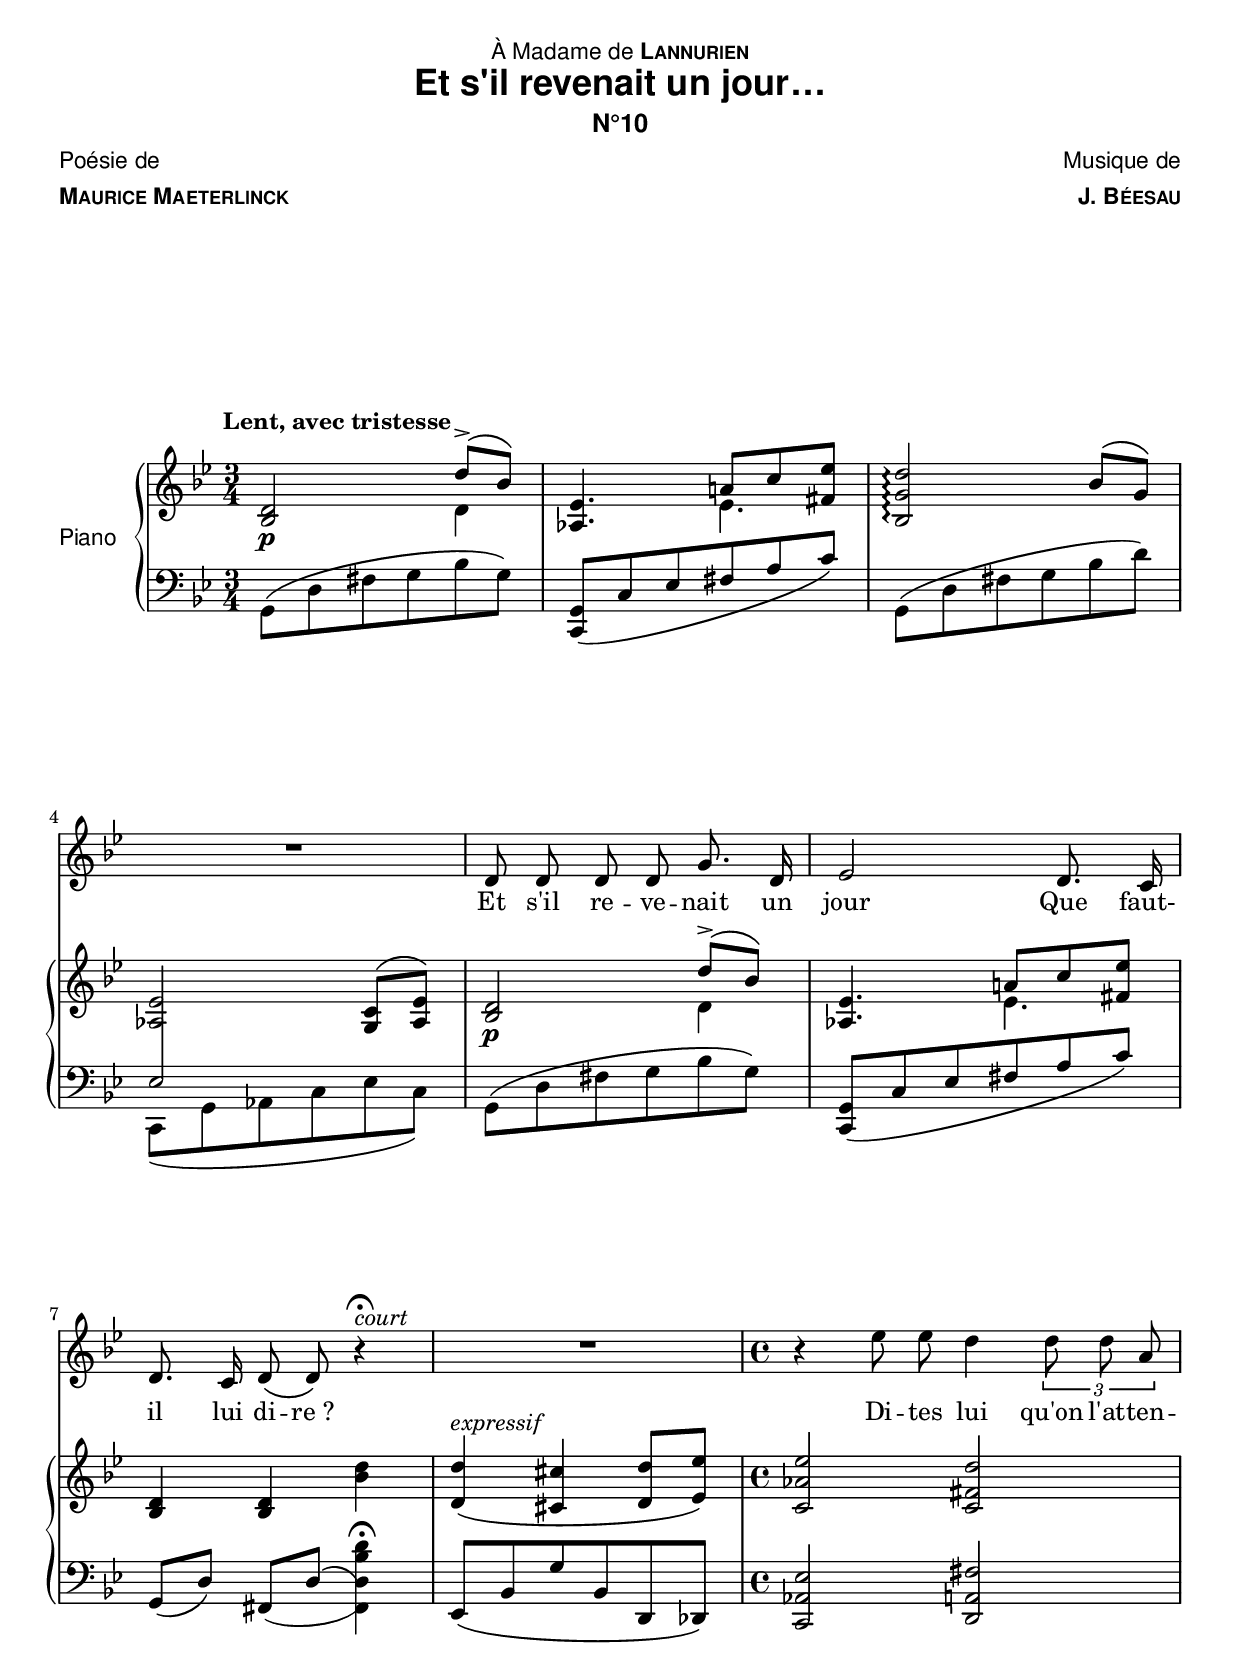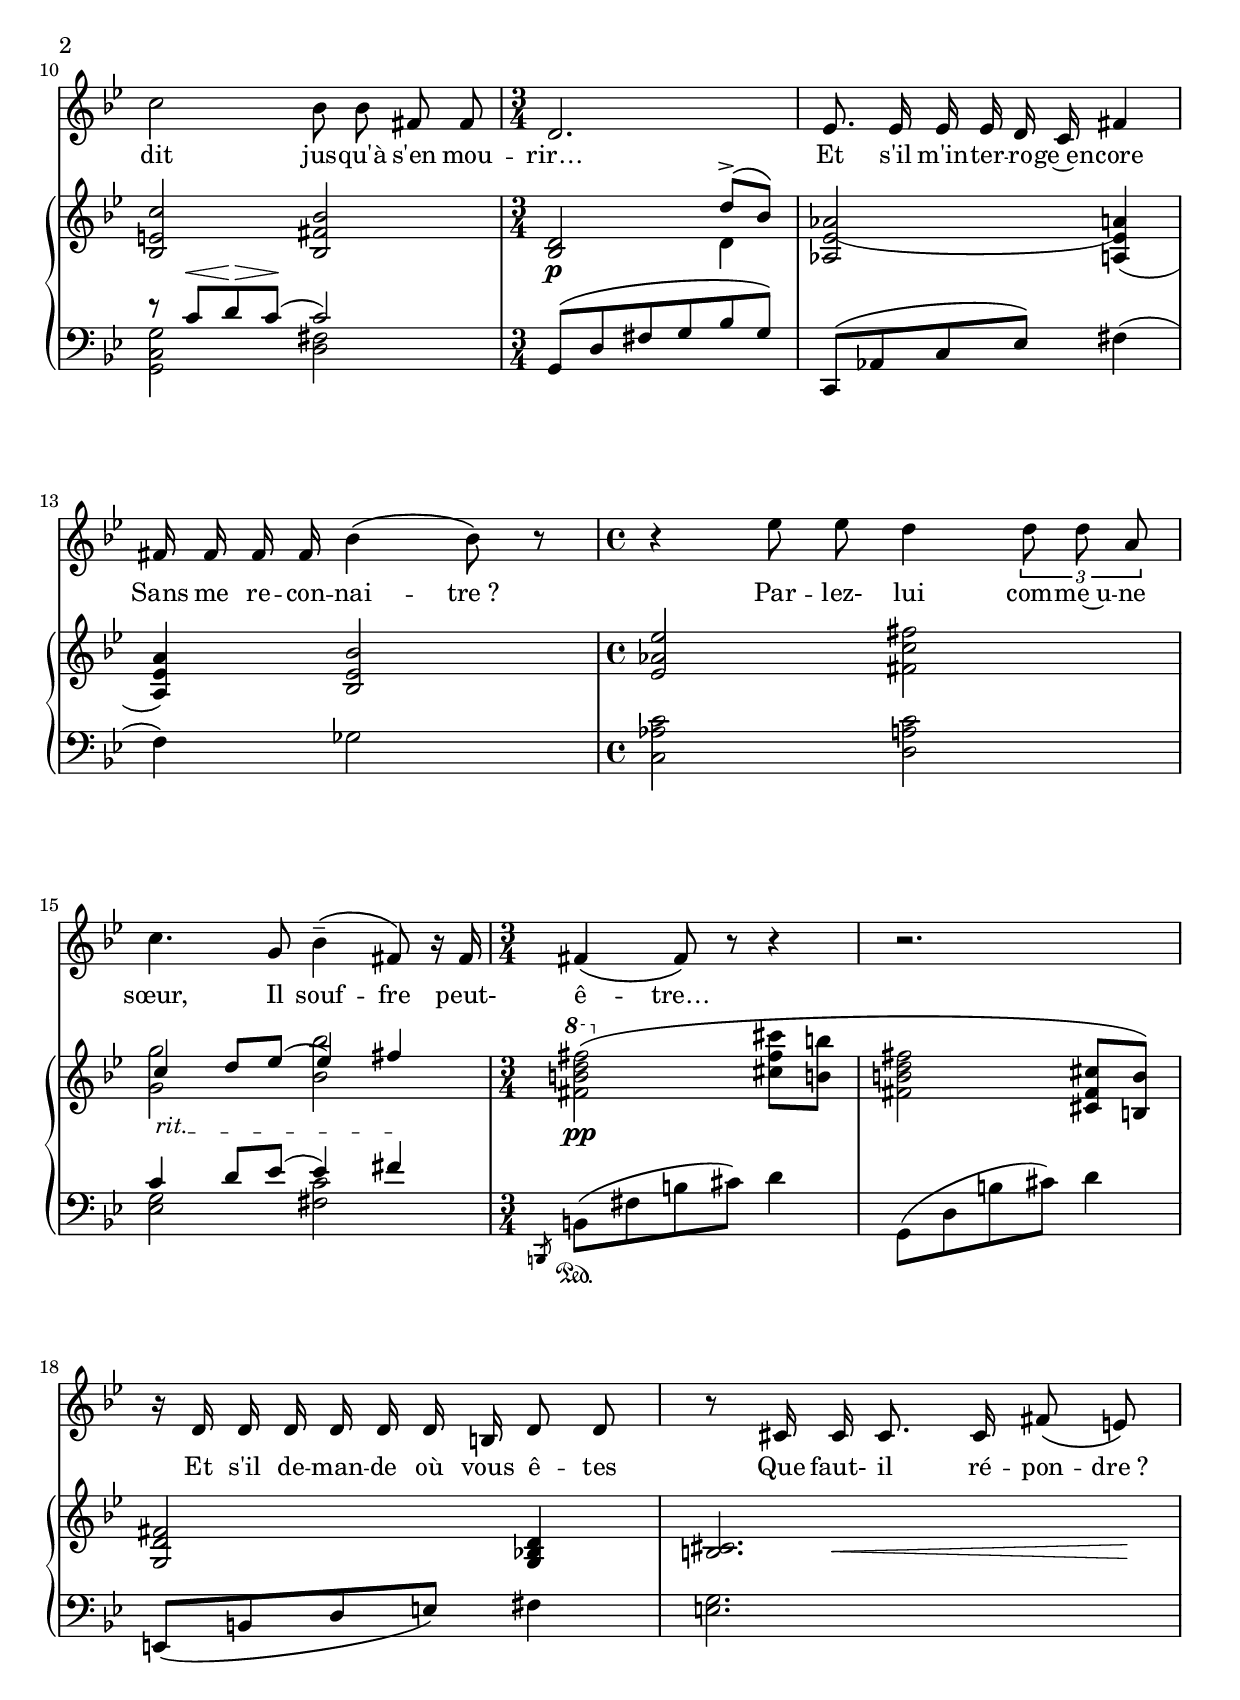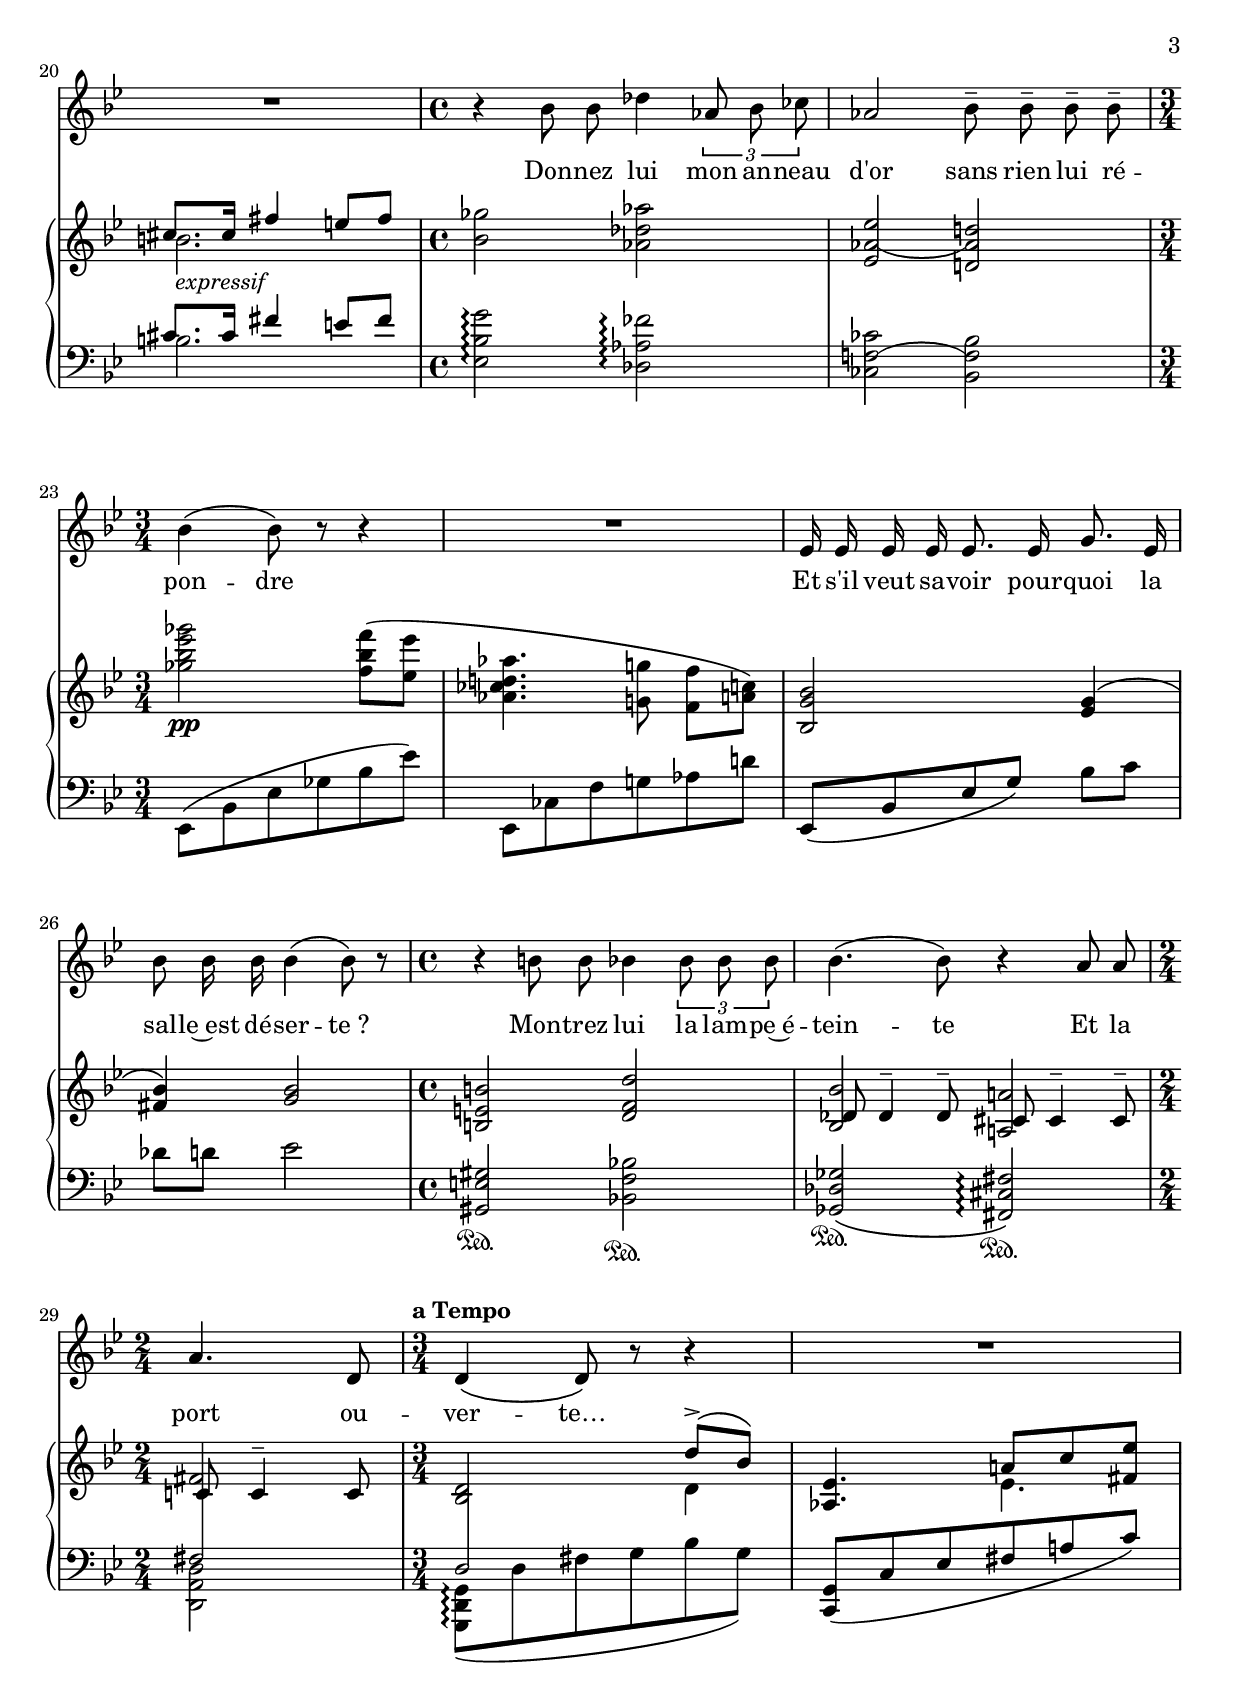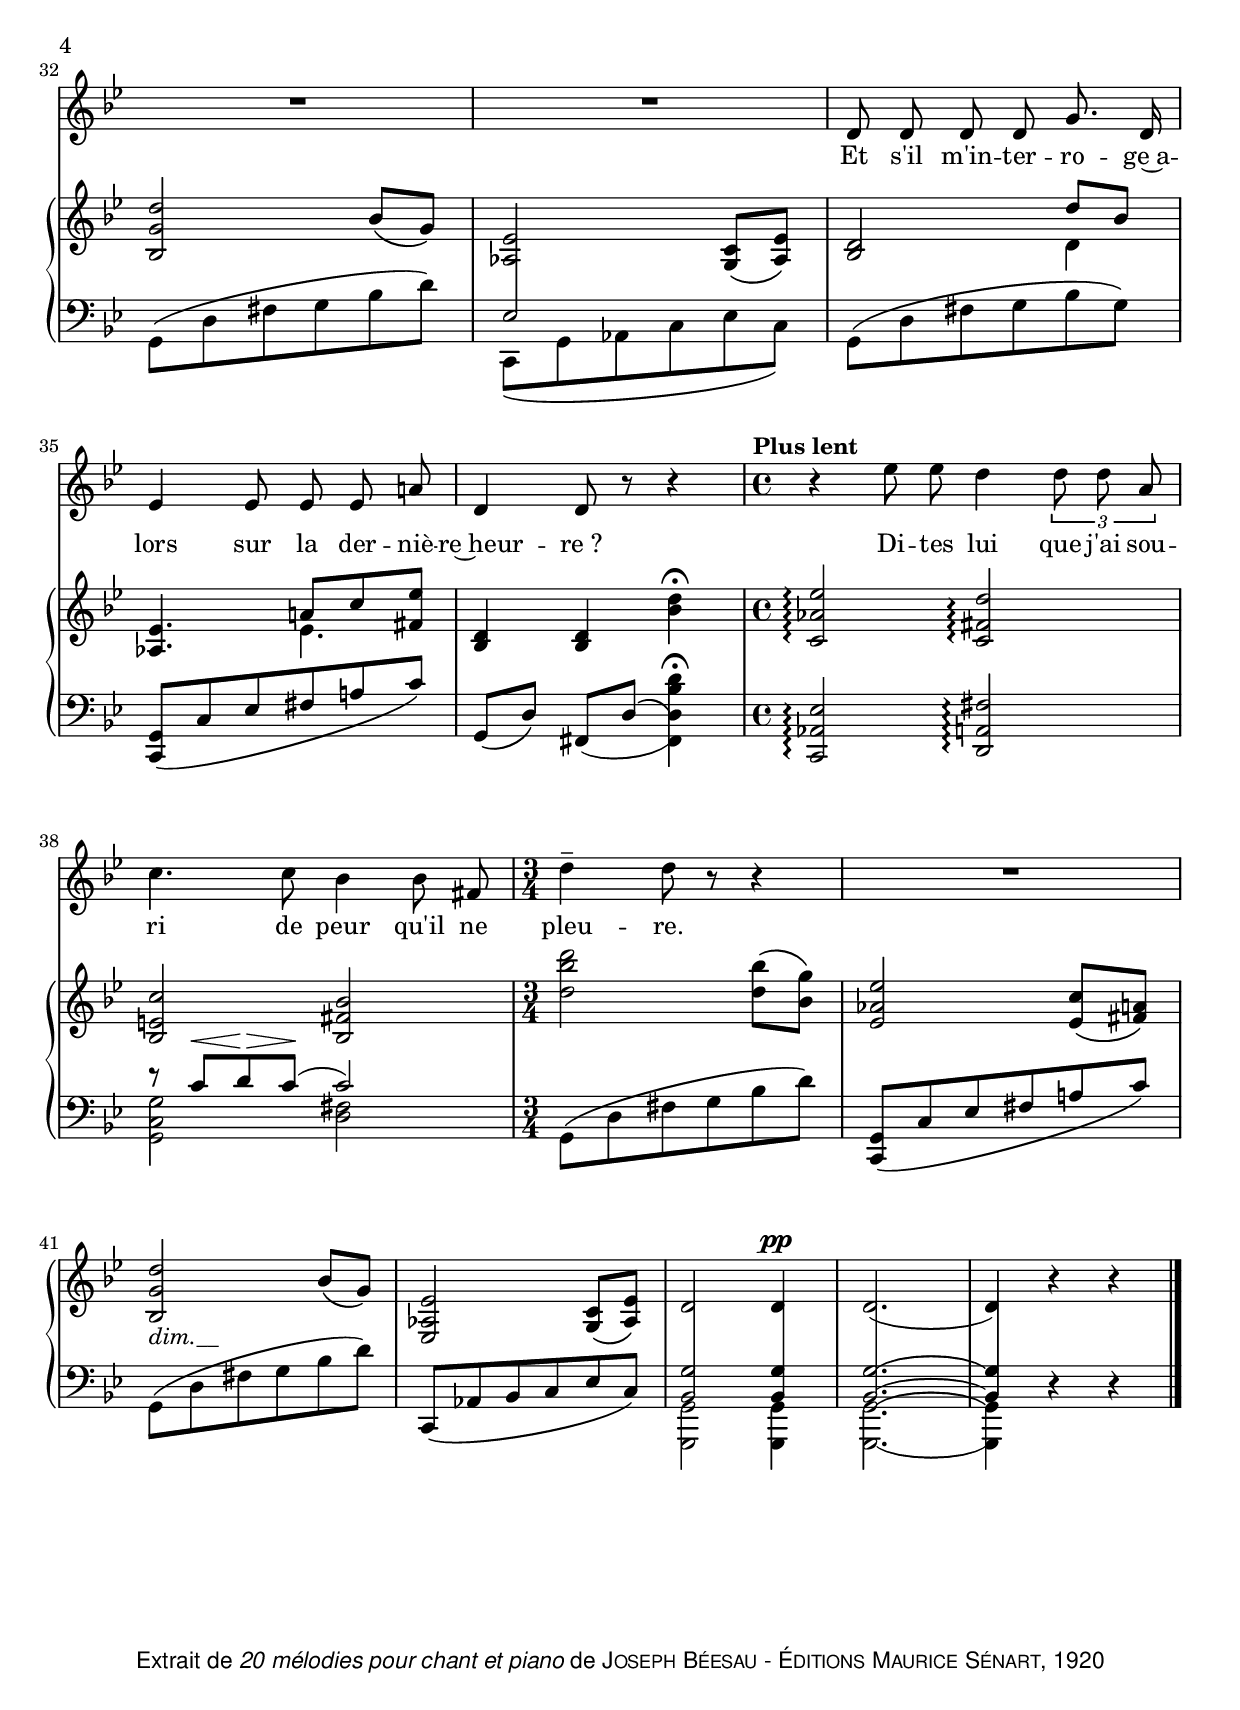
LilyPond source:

\version "2.22.0"
\language "english"
#(use-modules (ice-9 regex))
#(define-public string-upper-case #f)
#(define accented-char-upper-case? #f)
#(define accented-char-lower-case? #f)
#(let ((lower-case-accented-string "áàâäǎăāãåąæǣćĉčçďđðéèêëěĕēęəĝğģĥħíìîïǐĭīĩįĵķĺŀľļłńňñóòôöǒŏōõǫőøœŕřśŝšşťţþúùûüǔŭūųǘǜǚŵýŷÿȳźž")
(upper-case-accented-string "ÁÀÂÄǍĂĀÃÅĄÆǢĆĈČÇĎĐÐÉÈÊËĚĔĒĘƏĜĞĢĤĦÍÌÎÏǏĬĪĨĮĴĶĹĿĽĻŁŃŇÑÓÒÔÖǑŎŌÕǪŐØŒŔŘŚŜŠŞŤŢÞÚÙÛÜǓŬŪŲǗǛǙŴÝŶŸȲŹŽ"))
(define (group-by-2 chars result)
(if (or (null? chars) (null? (cdr chars)))
(reverse! result)
(group-by-2 (cddr chars)
(cons (string (car chars) (cadr chars))
result))))
(let ((lower-case-accented-chars
(group-by-2 (string->list lower-case-accented-string) (list)))
(upper-case-accented-chars
(group-by-2 (string->list upper-case-accented-string) (list))))
(set! string-upper-case
(lambda (str)
(define (replace-chars str froms tos)
(if (null? froms)
str
(replace-chars (regexp-substitute/global #f (car froms) str
'pre (car tos) 'post)
(cdr froms)
(cdr tos))))
(string-upcase (replace-chars str
lower-case-accented-chars
upper-case-accented-chars))))
(set! accented-char-upper-case?
(lambda (char1 char2)
(member (string char1 char2) upper-case-accented-chars string=?)))
(set! accented-char-lower-case?
(lambda (char1 char2)
(member (string char1 char2) lower-case-accented-chars string=?)))))

#(define-markup-command (smallCaps layout props text) (markup?)
(define (string-list->markup strings lower)
(let ((final-string (string-upper-case
(apply string-append (reverse strings)))))
(if lower
(markup #:fontsize -2 final-string)
final-string)))
(define (make-small-caps rest-chars currents current-is-lower prev-result)
(if (null? rest-chars)
(make-concat-markup (reverse! (cons (string-list->markup
currents current-is-lower)
prev-result)))
(let* ((ch1 (car rest-chars))
(ch2 (and (not (null? (cdr rest-chars))) (cadr rest-chars)))
(this-char-string (string ch1))
(is-lower (char-lower-case? ch1))
(next-rest-chars (cdr rest-chars)))
(cond ((and ch2 (accented-char-lower-case? ch1 ch2))
(set! this-char-string (string ch1 ch2))
(set! is-lower #t)
(set! next-rest-chars (cddr rest-chars)))
((and ch2 (accented-char-upper-case? ch1 ch2))
(set! this-char-string (string ch1 ch2))
(set! is-lower #f)
(set! next-rest-chars (cddr rest-chars))))
(if (or (and current-is-lower is-lower)
(and (not current-is-lower) (not is-lower)))
(make-small-caps next-rest-chars
(cons this-char-string currents)
is-lower
prev-result)
(make-small-caps next-rest-chars
(list this-char-string)
is-lower
(if (null? currents)
prev-result
(cons (string-list->markup
currents current-is-lower)
prev-result)))))))
(interpret-markup layout props
(if (string? text)
(make-small-caps (string->list text) (list) #f (list))
text)))

\paper {
  top-margin = 1 \cm
  bottom-margin = 1 \cm
  left-margin = 1 \cm
  right-margin = 1 \cm

  markup-system-spacing =
    #'((padding . 20)
       (basic-distance . 15)
       (minimum-distance . 20)
       (stretchability . 12))

  #(include-special-characters)
}
\header {
  dedication = \markup{ \sans \concat {"À Madame de " \bold { L \smallCaps "annurien" }}}
  title = \markup{ \sans "Et s'il revenait un jour…"}
  subtitle = \markup{ \sans "N°10"}
  composer = \markup{ \sans \right-column { "Musique de" \bold \concat { "J. B" \smallCaps éesau }}}
  poet = \markup{ \sans \column { "Poésie de" \bold \concat { M \smallCaps aurice " M" \smallCaps aeterlinck }}}
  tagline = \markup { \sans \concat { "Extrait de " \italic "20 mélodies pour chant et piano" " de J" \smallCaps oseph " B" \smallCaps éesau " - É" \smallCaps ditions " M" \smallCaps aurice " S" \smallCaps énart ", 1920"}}
}
\score {
  <<
    \new Staff \with {
      instrumentName = \markup{ \sans "Chant"}
    } {
      \clef treble
      \new Voice = "chant" {
        \relative c' { \autoBeamOff
          \key g \minor
          \time 3/4
          \tempo \markup { "Lent, avec tristesse"}
          R2.*3 \break
          R2. d8 d d d g8. d16 ef2 d8. c16 \break
          d8. c16 d8\( d\) r4\fermata^\markup{\italic court} R2. \time 4/4 r4 ef'8 ef d4 \tuplet 3/2 { d8 d a } \pageBreak
          c2 bf8 bf fs fs \time 3/4 d2. ef8. ef16 ef ef d c fs4 \break
          fs16 fs fs fs bf4 \(bf8\) r8 \time 4/4 r4 ef8 ef d4 \tuplet 3/2 { d8 d a} \break
          c4. g8 bf4--\( fs8\) r16 fs16 %{\time 3/4%} fs4\( fs8\) r8 r4 r2. \break
          r16 d16 d d d d d b d8 d r8 cs16 cs cs8. cs16 fs8\( e\) \pageBreak
          R2. \time 4/4 r4 bf'8 bf df4 \tuplet 3/2 { af8 bf cf } af2 bf8-- bf-- bf-- bf-- \time 3/4 \break
          bf4\( bf8\) r8 r4 R2. ef,16 ef ef ef ef8. ef16 g8. ef16 \break
          bf'8 bf16 bf bf4\( bf8\) r8 \time 4/4 r4 b8 b bf4 \tuplet 3/2 { bf8 bf bf } bf4.\( bf8\) r4 a8 a \time 2/4 \break
          a4. d,8 \time 3/4 d4\( d8\) r8 r4 R2. \pageBreak
          R2. R2. d8 d d d g8. d16 \break
          ef4 ef8 ef ef a! d,4 d8 r8 r4 \time 4/4 \tempo "Plus lent" r4 ef'8 ef d4 \tuplet 3/2 { d8 d a } \break
          c4. c8 bf4 bf8 fs \time 3/4 d'4-- d8 r8 r4 R2. \break
          R2. R2. R2. R2. R2. \bar "|."
        }
      }
    }
    \new Lyrics \lyricsto "chant" {
      Et s'il re -- ve -- nait un jour
      Que faut- il lui di -- re&nbsp;?
      Di -- tes lui qu'on l'at -- ten -- dit jus -- qu'à s'en mou -- rir…
      Et s'il m'in -- ter -- ro -- ge~en -- core
      Sans me re -- con -- nai -- tre&nbsp;?
      Par -- lez- lui com -- me~u -- ne sœur,
      Il souf -- fre peut- ê -- tre…
      Et s'il de -- man -- de où vous ê -- tes
      Que faut- il ré -- pon -- dre&nbsp;?
      Don -- nez lui mon an -- neau d'or
      sans rien lui ré -- pon -- dre
      Et s'il veut sa -- voir pour -- quoi
      la sal -- le~est dé -- ser -- te&nbsp;?
      Mon -- trez lui la lam -- pe~é -- tein -- te
      Et la port ou -- ver -- te…
      Et s'il m'in -- ter -- ro -- ge~a -- lors
      sur la der -- niè -- re~heur -- re&nbsp;?
      Di -- tes lui que j'ai sou -- ri
      de peur qu'il ne pleu -- re.
    }
    \new PianoStaff \with {
      instrumentName = \markup{ \sans "Piano"}
    } <<
      \new Staff = "right" \with {
        midiInstrument = "acoustic grand"
      } {
        \clef treble
        <<
          \new Voice {
            \relative c' {
              \key g \minor
              \time 3/4
              % Page 1
              <<{\voiceOne <bf d>2\p d'8->\( bf\)} \new Voice {\voiceTwo s2 d,4}>>\oneVoice <<{\voiceOne <af ef'>4. a'!8 c <fs, ef'> } \new Voice{\voiceTwo s4. ef4.}>> <bf g' d'>2\arpeggio bf'8\( g\)
              <af, ef'>2 <g c>8\( <af ef'>\) <<{\voiceOne <bf d>2\p d'8->\( bf\)} \new Voice {\voiceTwo s2 d,4}>>\oneVoice <<{\voiceOne <af ef'>4. a'!8 c <fs, ef'> } \new Voice{\voiceTwo s4. ef4.}>>\oneVoice
              <bf d>4 <bf d> <bf' d> <d, d'>4\(^\markup{\italic expressif} <cs cs'>4 <d d'>8 <ef ef'>\) \time 4/4 <c af' ef'>2 <c fs d'>2
              % Page 2
              <bf e c'>2 <bf fs' bf>2 \time 3/4 <<{\voiceOne <bf d>2\p d'8->\( bf\)} \new Voice {\voiceTwo s2 d,4}>>\oneVoice <af ef'( af>2 <a ef') a>4(
              <a ef' a>4) <bf ef bf'>2 \time 4/4 <ef af ef'>2 <fs c' fs>
              \override TextSpanner.bound-details.left.text = "rit."
              <<{\voiceOne c'4_\startTextSpan d8 ef( ef4) fs4\stopTextSpan} \new Voice {\voiceTwo <g, g'>2 <bf bf'>2 } >>\oneVoice %{\time 3/4%} \ottava #1 <fs' b d fs>2\pp\( \ottava #0 <cs fs cs'>8 <b b'!> <fs b d fs>2 <cs fs cs'>8 <b b'>\)
              <g d' fs>2 <g bf! d>4 <<{\voiceOne <b cs>2.} {s8 s16 s\< s4 s8 s8\!}>>
              % Page 3
              <<{\voiceOne cs'8. cs16 fs4 e8 fs} \new Voice{\voiceTwo b,2._\markup{\italic expressif}}>> \oneVoice \time 4/4 <bf gf'>2 <af df af'> <ef af( ef'> <d! af') d!>2 %{\time 3/4%}
              <gf' bf ef gf>2\pp <f bf f'>8\( <ef ef'> <af, cf d! af'>4. <g! g'!>8 <f f'>[ <a c>]\) <bf, g' bf>2 \phrasingSlurUp <ef g>4\(
              <fs bf>4\) <g bf>2 <b, e b'>2 <d f d'> <<{\voiceThree df8 df4-- df8-- cs8 cs4-- cs8--} \new Voice {\voiceOne <bf bf'>2 <a! a'!>}>>
              <<{\voiceOne fs'2} \new Voice{\voiceThree \shiftOnnn c!8 c4^- c8}>> \tempo "a Tempo" %{ \time 3/4 %} <bf d>2 <<{\voiceOne d'8->\( bf\)} \new Voice {\voiceTwo d,4}>> <<{\voiceOne <af ef'>4. a'!8 c <fs, ef'> } \new Voice{\voiceTwo s4. ef4.}>>\oneVoice
              % Page 4
              <bf g' d'>2 bf'8\( g\) <af, ef'>2 <g c>8\( <af ef'>\) <<{\voiceOne <bf d>2 d'8 bf} \new Voice {\voiceTwo s2 d,4}>>\oneVoice
              <af ef'>4. <<{\voiceOne a'!8 c <fs, ef'>} \new Voice{\voiceTwo ef4.}>>\oneVoice <bf d>4 <bf d> <bf' d>\fermata <c, af' ef'>2\arpeggio <c fs d'>2\arpeggio
              <bf e c'>2 <bf fs' bf>2 %{\time 3/4%} <d' bf' d>2 <d bf'>8\( <bf g'>\) <ef, af ef'>2 <ef c'>8\( <fs a>\)
              <bf, g' d'>2_\markup{ \italic "dim.__ "} bf'8\( g\) <ef, af ef'>2 <g c>8\( <af ef'>\) d2 d4^\pp d2.( d4) r4 r4
            }
          }
        >>
      }
      \new Staff = "left" \with {
        midiInstrument = "acoustic grand"
      } {
        \clef bass
        <<
          \new Voice {
            \relative f, {
              \key g \minor
              \time 3/4
              % Page 1
              g8\( d' fs g bf g\) <c,, g'>8\( c' ef fs a c\) g,8\( d' fs g bf d\)
              <<{\voiceOne \crossStaff ef,2} \new Voice { \voiceTwo c,8\( g' af c ef c\)}>>\oneVoice g8\( d' fs g bf g\) <g, c,>8\( c ef fs a c\)
              g,8\([ d']\) \slurDown fs,8([ d'\(] <fs,) d'\) bf' d>4\fermata
              ef8\( bf' g' bf, d, df\) \time 4/4 <c af' ef'>2 <d a' fs'>2
              % Page 2
              <<{\voiceOne r8 c''^\< d\!^\> c\!( c2)} \new Voice {\voiceTwo <g, c g'>2 <d' fs>}>> \oneVoice \time 3/4 \voiceOne g,8\( d' fs g bf g\) c,,8\( af' c ef\) \voiceTwo \slurUp fs4(
              f4) gf2 \time 4/4 <c, af' c>2 <d a' c>
              <<{\voiceOne c'4 d8 ef( ef4) fs4} \new Voice {\voiceTwo <ef, g>2 <fs c'>2}>>\oneVoice \time 3/4 \slashedGrace b,,8 b'8\sustainOn\( fs' b cs\) d4 g,,8\( d' b' cs\) d4
              e,,8\( b' d e\) fs4 <e g>2.
              % Page 3
              <<{\voiceOne cs'8. cs16 fs4 e8 fs} \new Voice{\voiceTwo b,2.}>> \oneVoice %{\time 4/4%} <ef, bf' g'>2\arpeggio <df af' ff'>2\arpeggio <cf f!( cf'>2 <bf f') bf> %{\time 3/4%}
              ef,8\( bf' ef gf bf ef\) ef,,8 cf' f g! af d! ef,,8[\( bf' ef g\)] bf[ c]
              df d ef2 %{ \time 4/4 %} <gs,, e' gs>2\sustainOn <bf! f' bf!>2\sustainOn <gf df' gf>2\sustainOn\( <fs cs' fs>2\sustainOn\arpeggio\)
              <<{\voiceOne \autoBeamOff \crossStaff {fs'2 d2} \autoBeamOn} \new Voice {\voiceTwo <d, a' d>2 <g, d' g>8\arpeggio\( d'' fs g bf g\)}>>\oneVoice <c,, g'>8\( c' ef fs a! c\)
              % Page 4
              g,8\( d' fs g bf d\) <<{\voiceOne \crossStaff ef,2} \new Voice { \voiceTwo c,8\( g' af c ef c\)}>>\oneVoice g8\( d' fs g bf g\)
              <c,, g'>8\( c' ef fs a! c\) g,8\([ d']\) \slurDown fs,8([ d'\(] <fs,) d'\) bf' d>4\fermata <c af' ef'>2\arpeggio <d a' fs'>2\arpeggio
              <<{\voiceOne r8 c''^\< d\!^\> c\!( c2)} \new Voice {\voiceTwo <g, c g'>2 <d' fs>}>> \oneVoice g,8\( d' fs g bf d\) <c,, g'>8\( c' ef fs a! c\)
              g,8\( d' fs g bf d\) c,,8\( af' bf c ef c\) \autoBeamOff <<{ \voiceOne \crossStaff {<bf g'>2 <bf g'>4 <bf( g'\(>2. <bf) g'\)>4} } \new Voice {\voiceTwo <g, g'>2 <g g'>4  \phrasingSlurUp <g( g'\(>2. <g) g'\)>4)}>>\oneVoice r4 r4
            }
          }
        >>
      }
    >>
  >>
  \layout {
    \context {
      \Staff \RemoveEmptyStaves
      \override VerticalAxisGroup.remove-first = ##t
    }
    \context {
      \PianoStaff
      \consists #Span_stem_engraver
    }
  }
}
